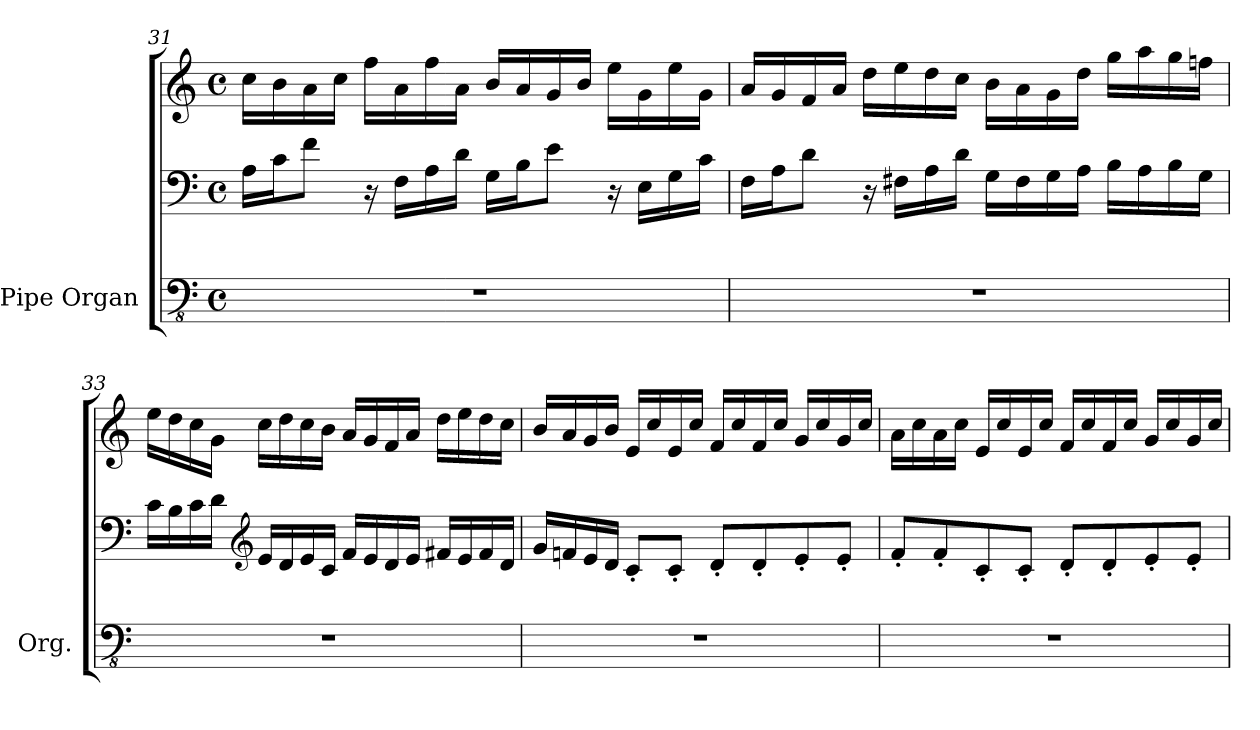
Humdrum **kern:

**kern	**kern	**kern
*part1	*part1	*part1
*staff3	*staff2	*staff1
*I"Pipe Organ	*	*
*I'Org.	*	*
!!LO:LB:g=z
*clefFv4	*clefF4	*clefG2
*k[]	*k[]	*k[]
*M4/4	*M4/4	*M4/4
*met(c)	*met(c)	*met(c)
=31	=31	=31
1r	16A\LL	16cc\LL
.	16c\J	16b\
.	8f\J	16a\
.	.	16cc\JJ
.	16r	16ff\LL
.	16F\LL	16a\
.	16A\	16ff\
.	16d\JJ	16a\JJ
.	16G\LL	16b/LL
.	16B\J	16a/
.	8e\J	16g/
.	.	16b/JJ
.	16r	16ee\LL
.	16E\LL	16g\
.	16G\	16ee\
.	16c\JJ	16g\JJ
=32	=32	=32
1r	16F\LL	16a/LL
.	16A\J	16g/
.	8d\J	16f/
.	.	16a/JJ
.	16r	16dd\LL
.	16F#X\LL	16ee\
.	16A\	16dd\
.	16d\JJ	16cc\JJ
.	16G\LL	16b\LL
.	16F#\	16a\
.	16G\	16g\
.	16A\JJ	16dd\JJ
.	16B\LL	16gg\LL
.	16A\	16aa\
.	16B\	16gg\
.	16G\JJ	16ffn\JJ
!!LO:LB:g=z
=33	=33	=33
1r	16c\LL	16ee\LL
.	16B\	16dd\
.	16c\	16cc\
.	16d\JJ	16g\JJ
*	*clefG2	*
.	16e/LL	16cc\LL
.	16d/	16dd\
.	16e/	16cc\
.	16c/JJ	16b\JJ
.	16f/LL	16a/LL
.	16e/	16g/
.	16d/	16f/
.	16e/JJ	16a/JJ
.	16f#X/LL	16dd\LL
.	16e/	16ee\
.	16f#/	16dd\
.	16d/JJ	16cc\JJ
=34	=34	=34
1r	16g/LL	16b/LL
.	16fn/	16a/
.	16e/	16g/
.	16d/JJ	16b/JJ
.	8c'/L	16e/LL
.	.	16cc/
.	8c'/J	16e/
.	.	16cc/JJ
.	8d'/L	16f/LL
.	.	16cc/
.	8d'/	16f/
.	.	16cc/JJ
.	8e'/	16g/LL
.	.	16cc/
.	8e'/J	16g/
.	.	16cc/JJ
!!LO:PB:g=z
=35	=35	=35
1r	8f'/L	16a\LL
.	.	16cc\
.	8f'/	16a\
.	.	16cc\JJ
.	8c'/	16e/LL
.	.	16cc/
.	8c'/J	16e/
.	.	16cc/JJ
.	8d'/L	16f/LL
.	.	16cc/
.	8d'/	16f/
.	.	16cc/JJ
.	8e'/	16g/LL
.	.	16cc/
.	8e'/J	16g/
.	.	16cc/JJ
=	=	=
*-	*-	*-
